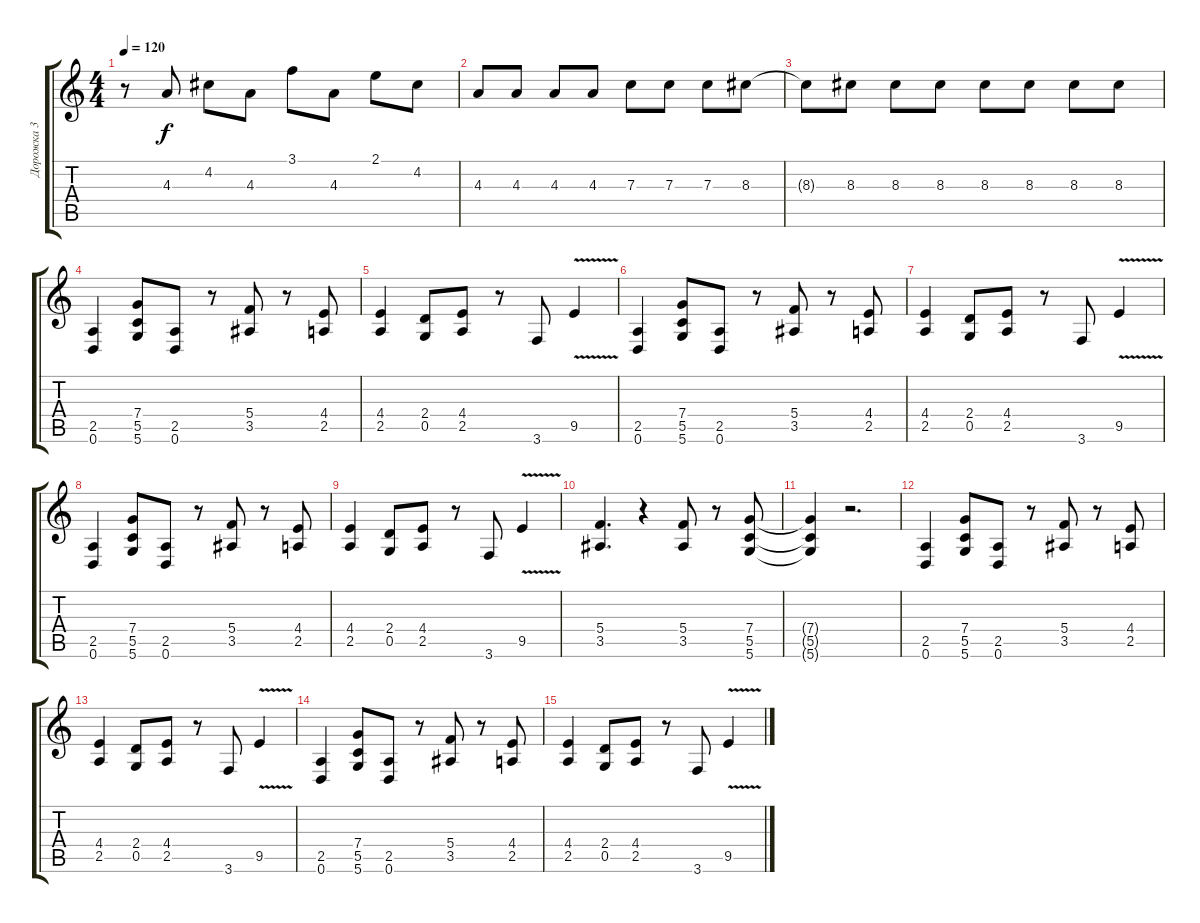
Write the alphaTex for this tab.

\track ("Дорожка 3" "Дорожка 3") {instrument distortionguitar}
\staff {score tabs}
\tuning (D4 A3 F3 C3 G2 D2) {hide}
\ts (4 4)
\tempo 120
\clef g2
\ks c
r.8{dy f} 4.3.8 4.2.8 4.3.8 3.1.8 4.3.8 2.1.8 4.2.8 |
4.3.8 4.3.8 4.3.8 4.3.8 7.3.8 7.3.8 7.3.8 8.3.8 |
8.3{t}.8 8.3.8 8.3.8 8.3.8 8.3.8 8.3.8 8.3.8 8.3.8 |
(2.5 0.6).4 (7.4 5.5 5.6).8 (2.5 0.6).8 r.8 (5.4 3.5).8 r.8 (4.4 2.5).8 |
(4.4 2.5).4 (2.4 0.5).8 (4.4 2.5).8 r.8 3.6.8 9.5{v}.4 |
(2.5 0.6).4 (7.4 5.5 5.6).8 (2.5 0.6).8 r.8 (5.4 3.5).8 r.8 (4.4 2.5).8 |
(4.4 2.5).4 (2.4 0.5).8 (4.4 2.5).8 r.8 3.6.8 9.5{v}.4 |
(2.5 0.6).4 (7.4 5.5 5.6).8 (2.5 0.6).8 r.8 (5.4 3.5).8 r.8 (4.4 2.5).8 |
(4.4 2.5).4 (2.4 0.5).8 (4.4 2.5).8 r.8 3.6.8 9.5{v}.4 |
(5.4 3.5).4{d} r.4 (5.4 3.5).8 r.8 (7.4 5.5 5.6).8 |
(7.4{t} 5.5{t} 5.6{t}).4 r.2{d} |
(2.5 0.6).4 (7.4 5.5 5.6).8 (2.5 0.6).8 r.8 (5.4 3.5).8 r.8 (4.4 2.5).8 |
(4.4 2.5).4 (2.4 0.5).8 (4.4 2.5).8 r.8 3.6.8 9.5{v}.4 |
(2.5 0.6).4 (7.4 5.5 5.6).8 (2.5 0.6).8 r.8 (5.4 3.5).8 r.8 (4.4 2.5).8 |
(4.4 2.5).4 (2.4 0.5).8 (4.4 2.5).8 r.8 3.6.8 9.5{v}.4
